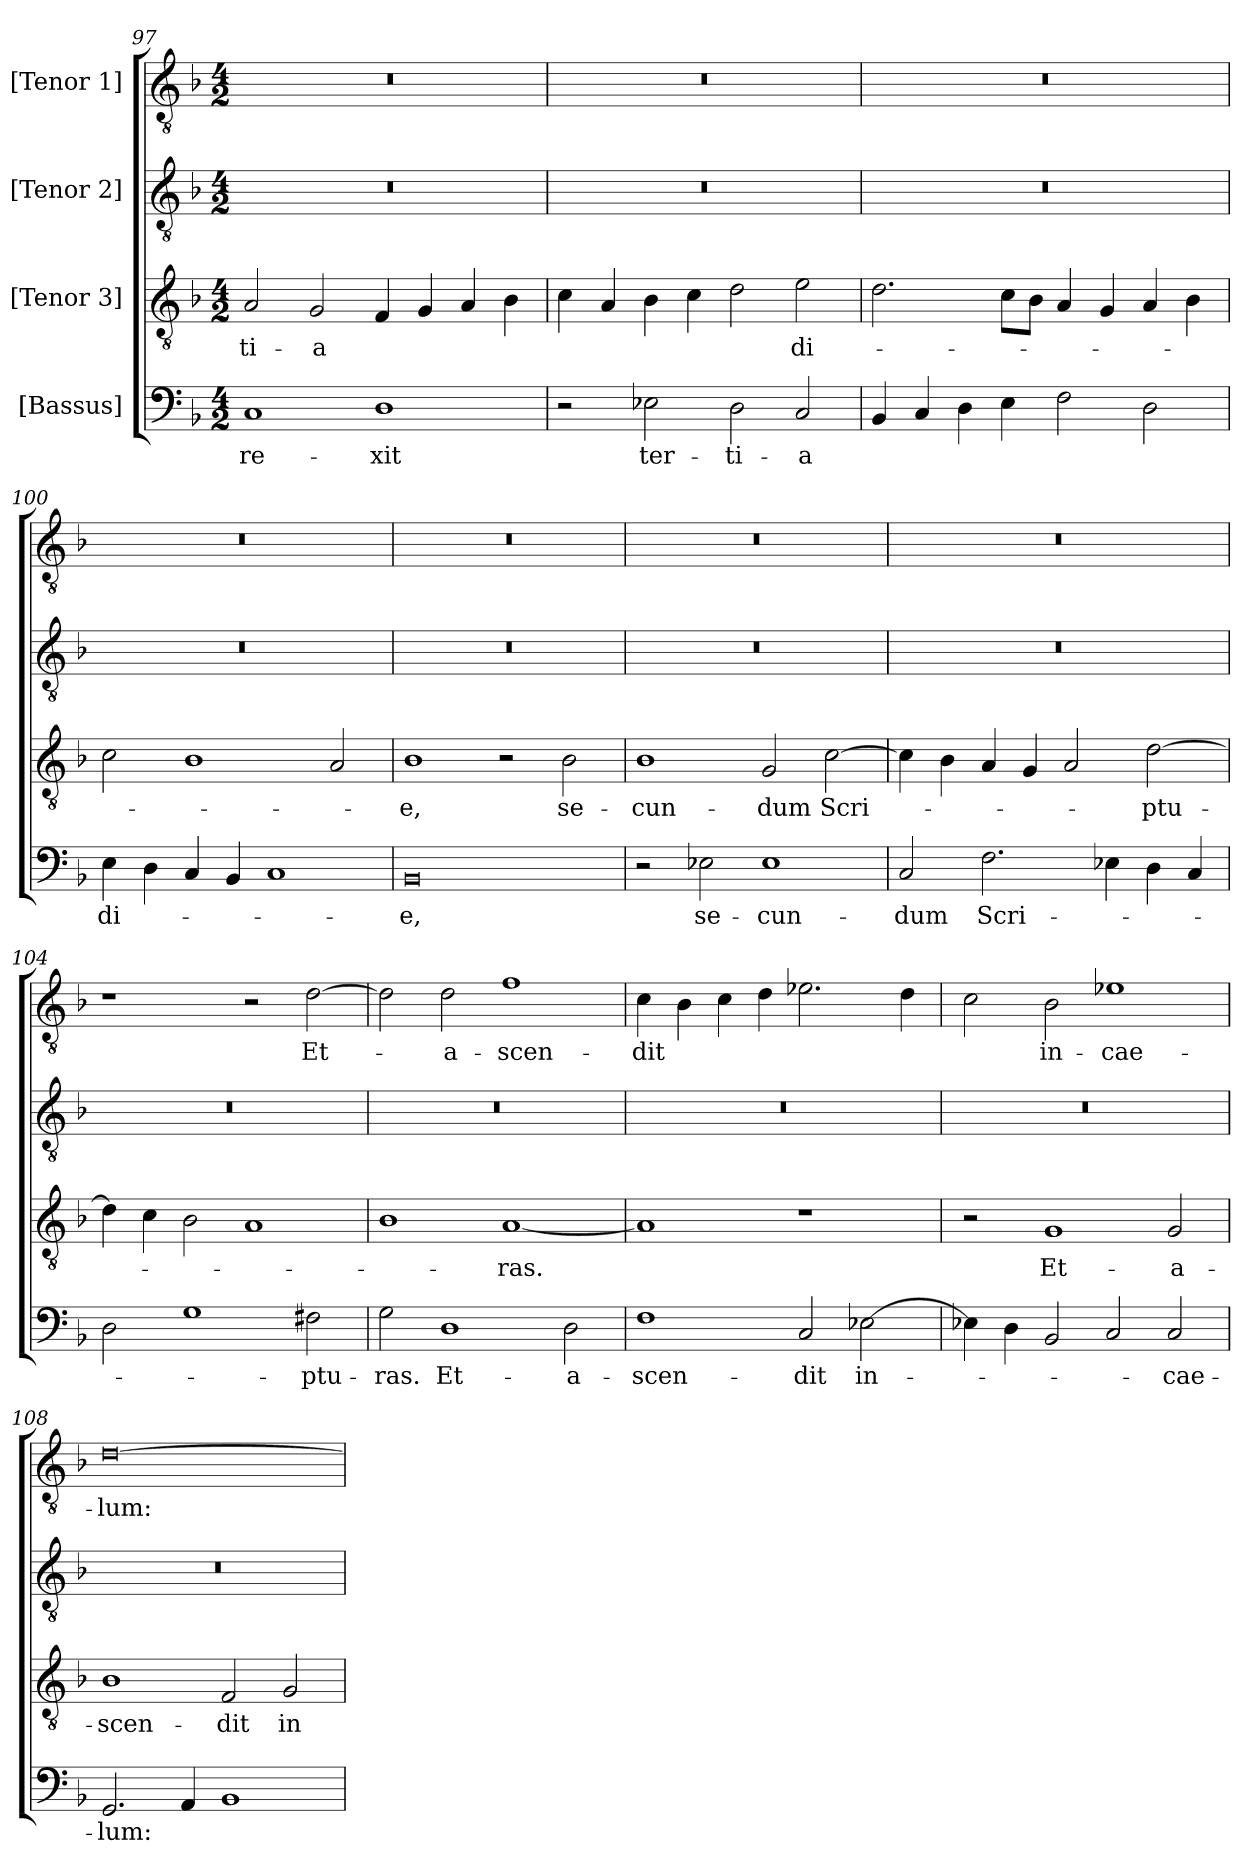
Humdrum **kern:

**kern	**text	**kern	**text	**kern	**kern	**text
*part4	*part4	*part3	*part3	*part2	*part1	*part1
*staff4	*staff4	*staff3	*staff3	*staff2	*staff1	*staff1
*I"[Bassus]	*	*I"[Tenor 3]	*	*I"[Tenor 2]	*I"[Tenor 1]	*
*clefF4	*	*clefGv2	*	*clefGv2	*clefGv2	*
*k[b-]	*	*k[b-]	*	*k[b-]	*k[b-]	*
*M4/2	*	*M4/2	*	*M4/2	*M4/2	*
=97	=97	=97	=97	=97	=97	=97
1C/	-re-	2A/	-ti-	0r	0r	.
.	.	2G/	-a	.	.	.
1D\	-xit	4F/	.	.	.	.
.	.	4G/	.	.	.	.
.	.	4A/	.	.	.	.
.	.	4B-\	.	.	.	.
=98	=98	=98	=98	=98	=98	=98
2r	.	4c\	.	0r	0r	.
.	.	4A/	.	.	.	.
2E-X\	ter-	4B-\	.	.	.	.
.	.	4c\	.	.	.	.
2D\	-ti-	2d\	.	.	.	.
2C/	-a	2e\	di-	.	.	.
=99	=99	=99	=99	=99	=99	=99
4BB-/	.	2.d\	.	0r	0r	.
4C/	.	.	.	.	.	.
4D\	.	.	.	.	.	.
4E\	.	8c\L	.	.	.	.
.	.	8B-\J	.	.	.	.
2F\	.	4A/	.	.	.	.
.	.	4G/	.	.	.	.
2D\	.	4A/	.	.	.	.
.	.	4B-\	.	.	.	.
=100	=100	=100	=100	=100	=100	=100
4E\	di-	2c\	.	0r	0r	.
4D\	.	.	.	.	.	.
4C/	.	1B-\	.	.	.	.
4BB-/	.	.	.	.	.	.
1C/	.	.	.	.	.	.
.	.	2A/	.	.	.	.
=101	=101	=101	=101	=101	=101	=101
0BB-/	-e,	1B-\	-e,	0r	0r	.
.	.	2r	.	.	.	.
.	.	2B-\	se-	.	.	.
=102	=102	=102	=102	=102	=102	=102
2r	.	1B-\	-cun-	0r	0r	.
2E-X\	se-	.	.	.	.	.
1E-\	-cun-	2G/	-dum	.	.	.
.	.	[2c\	Scri-	.	.	.
=103	=103	=103	=103	=103	=103	=103
2C/	-dum	4c\]	.	0r	0r	.
.	.	4B-\	.	.	.	.
2.F\	Scri-	4A/	.	.	.	.
.	.	4G/	.	.	.	.
.	.	2A/	.	.	.	.
4E-X\	.	.	.	.	.	.
4D\	.	[2d\	-ptu-	.	.	.
4C/	.	.	.	.	.	.
=104	=104	=104	=104	=104	=104	=104
2D\	.	4d\]	.	0r	1r	.
.	.	4c\	.	.	.	.
1G\	.	2B-\	.	.	.	.
.	.	1A/	.	.	2r	.
2F#X\	-ptu-	.	.	.	[2d\	Et-
=105	=105	=105	=105	=105	=105	=105
2G\	-ras.	1B-\	.	0r	2d\]	.
1D\	Et-	.	.	.	2d\	a-
.	.	[1A/	-ras.	.	1f\	-scen-
2D\	a-	.	.	.	.	.
=106	=106	=106	=106	=106	=106	=106
1F\	-scen-	1A/]	.	0r	4c\	-dit
.	.	.	.	.	4B-\	.
.	.	.	.	.	4c\	.
.	.	.	.	.	4d\	.
2C/	-dit	1r	.	.	2.e-X\	.
[2E-X\	in-	.	.	.	.	.
.	.	.	.	.	4d\	.
=107	=107	=107	=107	=107	=107	=107
4E-X\]	.	2r	.	0r	2c\	.
4D\	.	.	.	.	.	.
2BB-/	.	1G/	Et-	.	2B-\	in-
2C/	.	.	.	.	1e-X\	cae-
2C/	cae-	2G/	a-	.	.	.
=108	=108	=108	=108	=108	=108	=108
2.GG/	-lum:	1B-\	-scen-	0r	[0d\	-lum:
4AA/	.	.	.	.	.	.
1BB-/	.	2F/	-dit	.	.	.
.	.	2G/	in-	.	.	.
=	=	=	=	=	=	=
*-	*-	*-	*-	*-	*-	*-
